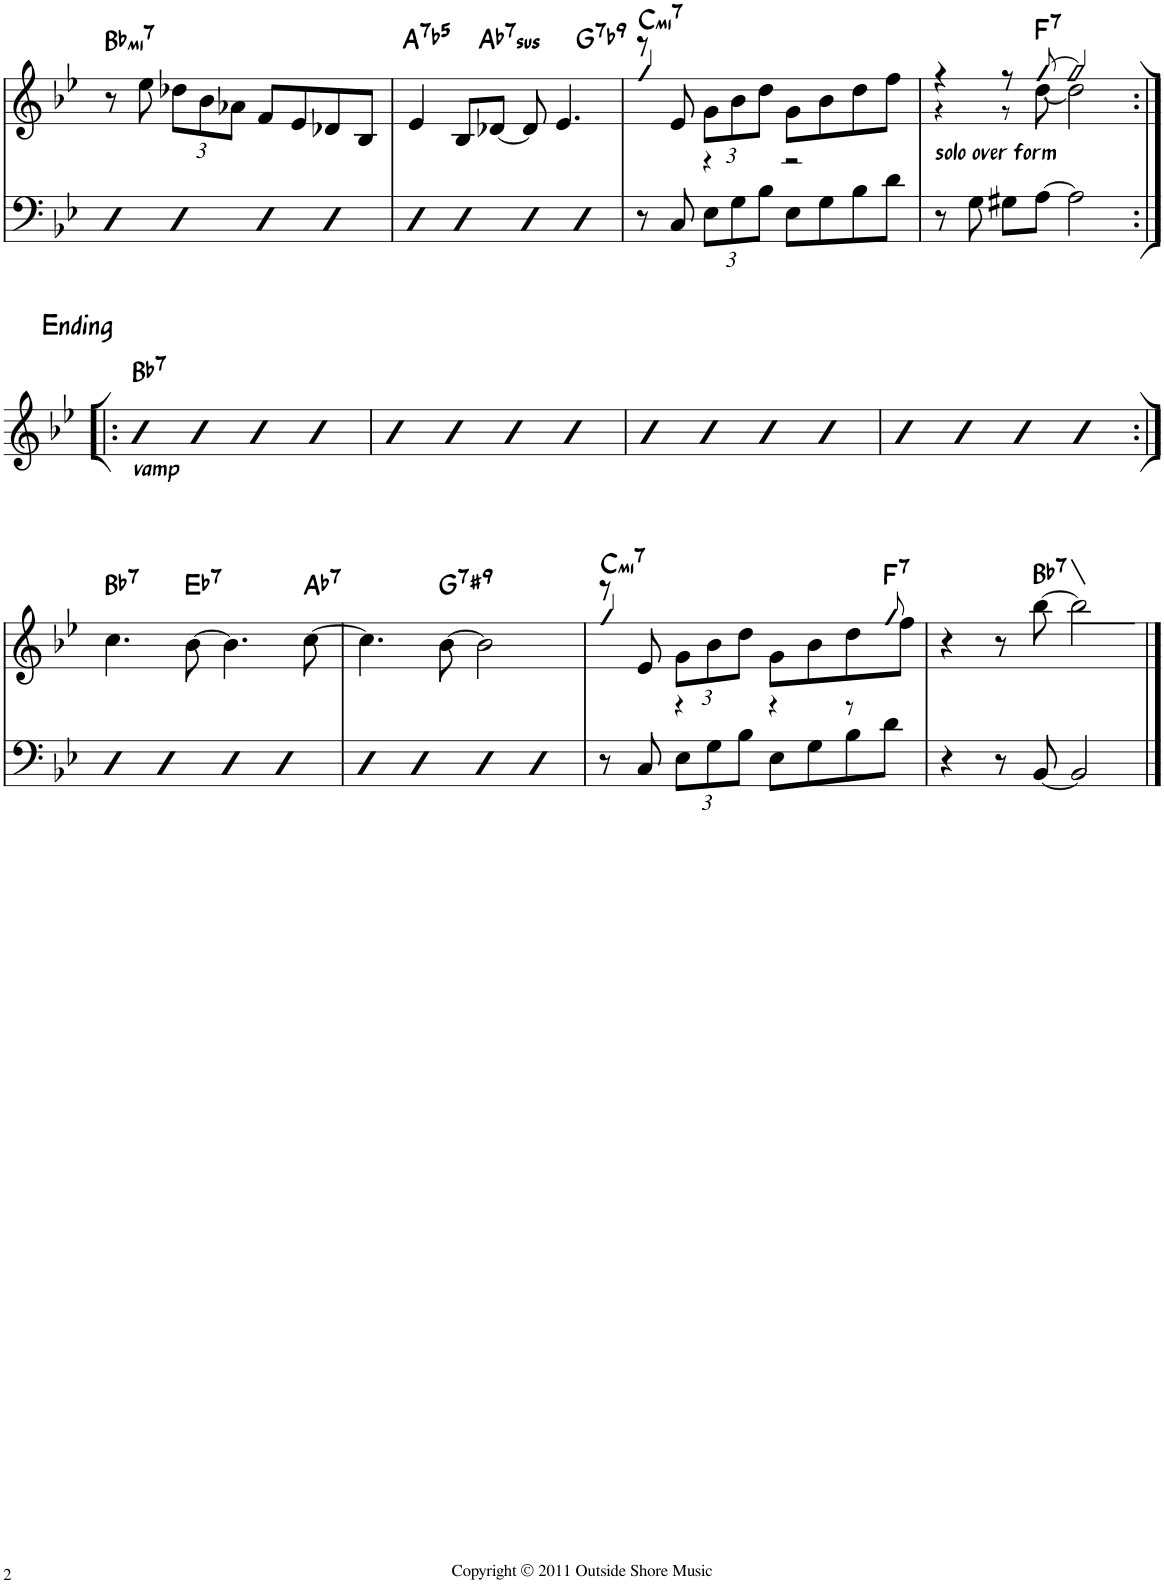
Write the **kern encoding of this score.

**kern	**kern	**harte
*part2	*part1	*part1
*staff2	*staff1	*
*I"Piano	*I"Piano	*
*I'Pno	*I'Pno	*
!!LO:PB:g=z
*clefF4	*clefG2	*
*k[b-e-]	*k[b-e-]	*
*M4/4	*M4/4	*
=26	=26	=26
!	!	!LO:H:kt=mi7
4D	8r	Bb:min7
.	8ee-\	.
*	*Xbrackettup	*
4D	12dd-X\L	.
.	12b-\	.
.	12a-X\J	.
4D	8f/L	.
.	8e-/	.
4D	8d-X/	.
.	8B-/J	.
=27	=27	=27
!	!	!LO:H:kt=7
4D	4e-/	A:(3,b5,b7)
4D	8B-/L	.
!	!	!LO:H:kt=7sus
.	[8d-X/J	Ab:sus4(7)
4D	8d-/]	.
!	!	!LO:H:kt=7
.	4.e-/	G:7(b9)
4D	.	.
=28	=28	=28
*	*^	*
!	!	!	!LO:H:kt=mi7
8r	8r	4gg!/	C:min7
8C/	8e-/	.	.
*Xbrackettup	*	*	*
12E-\L	12g\L	4r	.
12G\	12b-\	.	.
12B-\J	12dd\J	.	.
8E-\L	8g\L	2r	.
8G\	8b-\	.	.
8B-\	8dd\	.	.
8d\J	8ff\J	.	.
=29	=29	=29	=29
!	!LO:TX:b:t=solo over form	!	!
8r	4r	4r	.
8G\	.	.	.
8G#X\L	8r	8r	.
!	!	!	!LO:H:kt=7
[8A\J	[8dd\	[8gg!/	F:7
2A\]	2dd\]	2gg!/]	.
!!LO:LB:g=z
=30:|!|:	=30:|!|:	=30:|!|:	=30:|!|:
!	!LO:TX:b:t=vamp	!	!
!	!LO:TX:a:B:t=Ending	!	!LO:H:kt=7
*	*v	*v	*
1r	4b-	Bb:7
.	4b-	.
.	4b-	.
.	4b-	.
=31	=31	=31
1r	4b-	.
.	4b-	.
.	4b-	.
.	4b-	.
=32	=32	=32
1r	4b-	.
.	4b-	.
.	4b-	.
.	4b-	.
=33	=33	=33
1r	4b-	.
.	4b-	.
.	4b-	.
.	4b-	.
!!LO:LB:g=z
=34:|!	=34:|!	=34:|!
!	!	!LO:H:kt=7
4D	4.cc\	Bb:7
4D	.	.
!	!	!LO:H:kt=7
.	[8b-\	Eb:7
4D	4.b-\]	.
4D	.	.
!	!	!LO:H:kt=7
.	[8cc\	Ab:7
=35	=35	=35
4D	4.cc\]	.
4D	.	.
!	!	!LO:H:kt=7
.	[8b-\	G:7(#9)
4D	2b-\]	.
4D	.	.
=36	=36	=36
*	*^	*
!	!	!	!LO:H:kt=mi7
8r	8r	4gg!/	C:min7
8C/	8e-/	.	.
12E-\L	12g\L	4r	.
12G\	12b-\	.	.
12B-\J	12dd\J	.	.
8E-\L	8g\L	4r	.
8G\	8b-\	.	.
8B-\	8dd\	8r	.
!	!	!	!LO:H:kt=7
8d\J	8ff\J	8gg!/	F:7
*	*v	*v	*
=37	=37	=37
4r	4r	.
8r	8r	.
!	!	!LO:H:kt=7
[8BB-/	[8bb-\	Bb:7
2BB-/]	2bb-\]	.
==	==	==
*-	*-	*-
